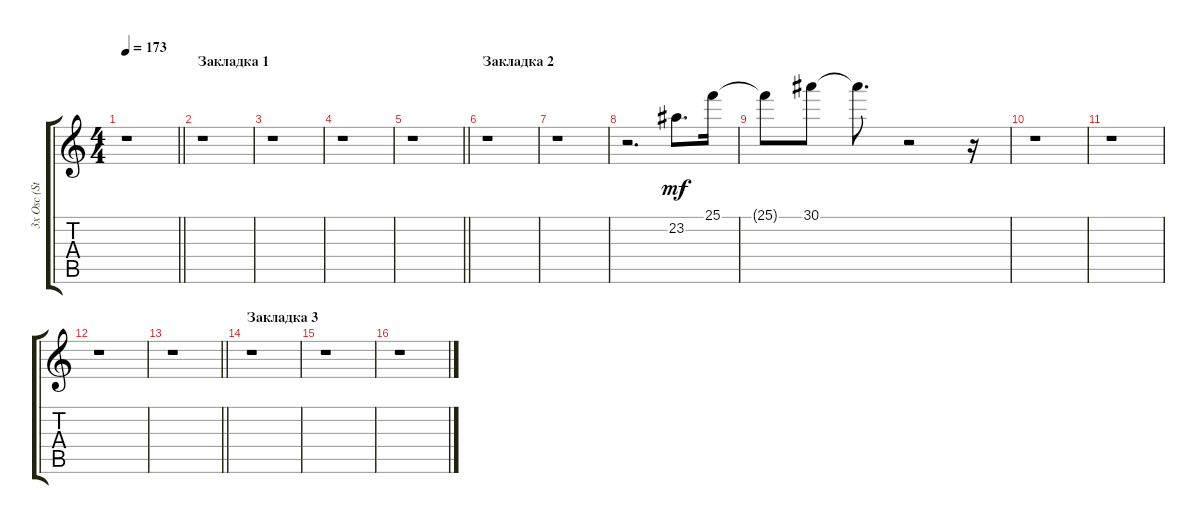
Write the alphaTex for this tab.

\track ("3x Osc (Staff 1)" "3x Osc (St") {instrument celesta}
\staff {score tabs}
\tuning (E4 B3 G3 D3 A2 E2) {hide}
\ts (4 4)
\tempo 173
\clef g2
\barLineRight lightlight
\ks aminor
r.1{dy mf instrument celesta} |
\section ("" "Закладка 1")
\ks c
r.1 |
r.1 |
r.1 |
\barLineRight lightlight
r.1 |
\section ("" "Закладка 2")
r.1 |
r.1 |
r.2{d} 23.2.8{d} 25.1.16 |
25.1{t}.8 30.1.8 30.1{t}.8{d} r.2 r.16 |
r.1 |
r.1 |
r.1 |
\barLineRight lightlight
r.1 |
\section ("" "Закладка 3")
r.1 |
r.1 |
r.1
